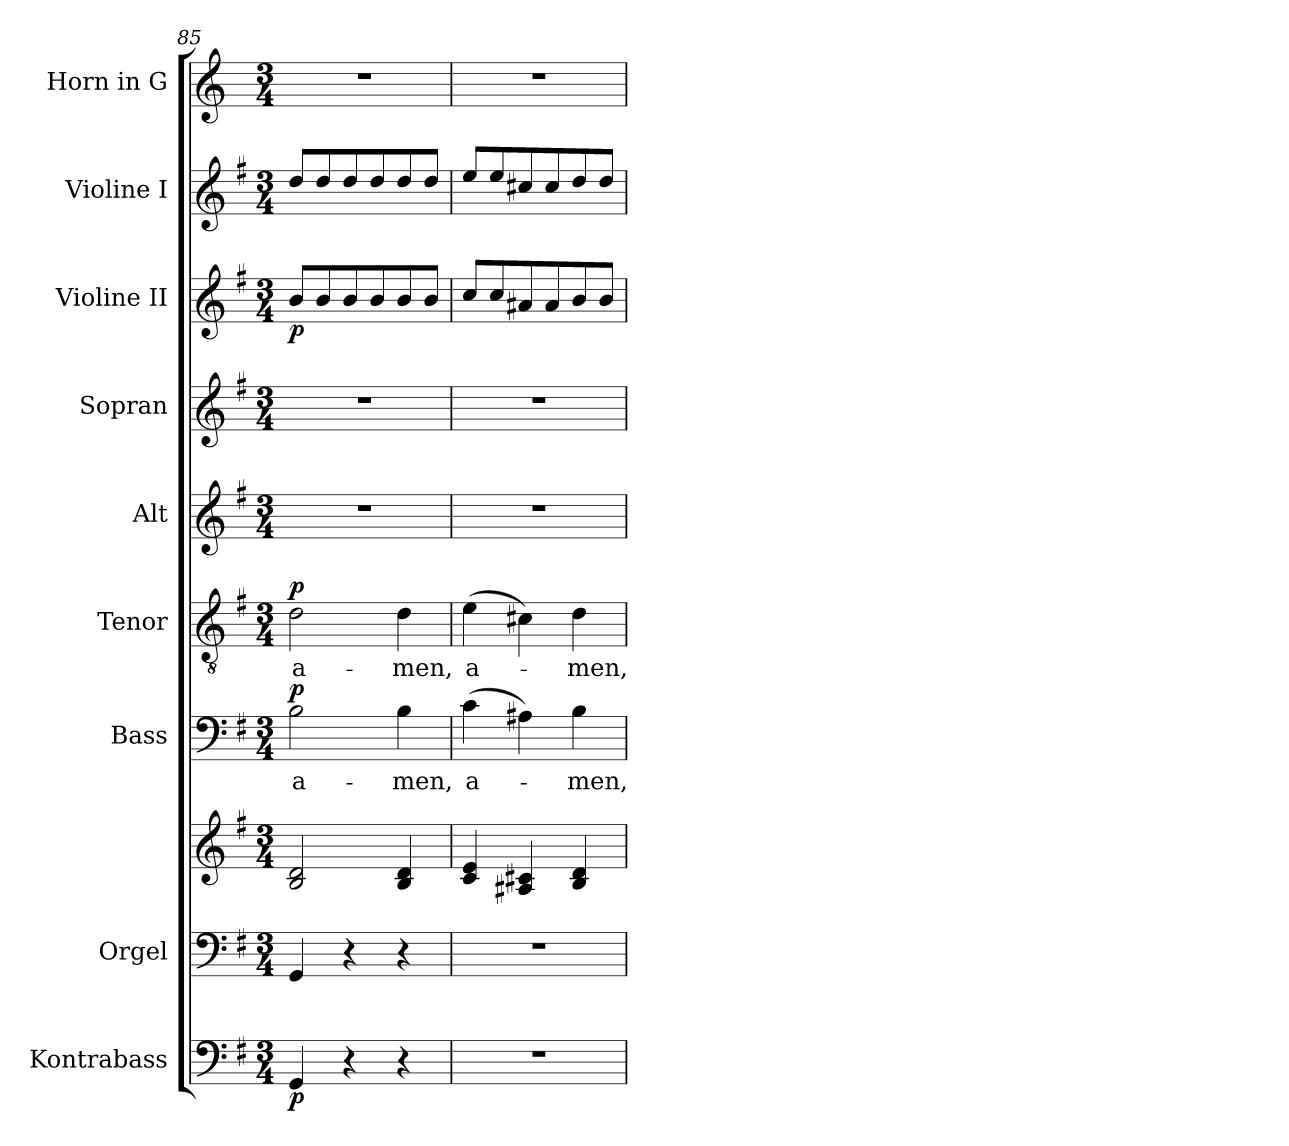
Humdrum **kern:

**kern	**dynam	**kern	**kern	**kern	**text	**dynam	**kern	**text	**dynam	**kern	**kern	**kern	**dynam	**kern	**kern
*part9	*part9	*part8	*part8	*part7	*part7	*part7	*part6	*part6	*part6	*part5	*part4	*part3	*part3	*part2	*part1
*staff10	*staff10	*staff9	*staff8	*staff7	*staff7	*staff7	*staff6	*staff6	*staff6	*staff5	*staff4	*staff3	*staff3	*staff2	*staff1
*I"Kontrabass	*	*I"Orgel	*	*I"Bass	*	*	*I"Tenor	*	*	*I"Alt	*I"Sopran	*I"Violine II	*	*I"Violine I	*I"Horn in G
*I'Kb.	*	*I'Org.	*	*I'B	*	*	*I'T	*	*	*I'A	*I'S	*I'Vl. II	*	*I'Vl. I	*I'Hrn.
*clefF4	*	*clefF4	*clefG2	*clefF4	*	*	*clefGv2	*	*	*clefG2	*clefG2	*clefG2	*	*clefG2	*clefG2
*ITrd7c12	*	*	*	*	*	*	*	*	*	*	*	*ITrd7c12	*	*ITrd7c12	*ITrd3c5
*k[f#]	*	*k[f#]	*k[f#]	*k[f#]	*	*	*k[f#]	*	*	*k[f#]	*k[f#]	*k[f#]	*	*k[f#]	*k[f#]
*G:	*	*G:	*G:	*G:	*	*	*G:	*	*	*G:	*G:	*G:	*	*G:	*G:
*M3/4	*	*M3/4	*M3/4	*M3/4	*	*	*M3/4	*	*	*M3/4	*M3/4	*M3/4	*	*M3/4	*M3/4
=85	=85	=85	=85	=85	=85	=85	=85	=85	=85	=85	=85	=85	=85	=85	=85
!	!LO:DY:b	!	!	!	!LO:LY:b	!LO:DY:a	!	!LO:LY:b	!LO:DY:a	!	!	!	!LO:DY:b	!	!
4GGG/	p	4GG/	2B/ 2d/	2B\	a-	p	2d\	a-	p	2.r	2.r	8B/L	p	8d/L	2.r
.	.	.	.	.	.	.	.	.	.	.	.	8B/	.	8d/	.
4r	.	4r	.	.	.	.	.	.	.	.	.	8B/	.	8d/	.
.	.	.	.	.	.	.	.	.	.	.	.	8B/	.	8d/	.
!	!	!	!	!	!LO:LY:b	!	!	!LO:LY:b	!	!	!	!	!	!	!
4r	.	4r	4B/ 4d/	4B\	-men,	.	4d\	-men,	.	.	.	8B/	.	8d/	.
.	.	.	.	.	.	.	.	.	.	.	.	8B/J	.	8d/J	.
=86	=86	=86	=86	=86	=86	=86	=86	=86	=86	=86	=86	=86	=86	=86	=86
!	!	!	!	!	!LO:LY:b	!	!	!LO:LY:b	!	!	!	!	!	!	!
2.r	.	2.r	4c/ 4e/	(>4c\	a-	.	(>4e\	a-	.	2.r	2.r	8c/L	.	8e/L	2.r
.	.	.	.	.	.	.	.	.	.	.	.	8c/	.	8e/	.
.	.	.	4A#X/ 4c#X/	4A#X\)	.	.	4c#X\)	.	.	.	.	8A#X/	.	8c#X/	.
.	.	.	.	.	.	.	.	.	.	.	.	8A#/	.	8c#/	.
!	!	!	!	!	!LO:LY:b	!	!	!LO:LY:b	!	!	!	!	!	!	!
.	.	.	4B/ 4d/	4B\	-men,	.	4d\	-men,	.	.	.	8B/	.	8d/	.
.	.	.	.	.	.	.	.	.	.	.	.	8B/J	.	8d/J	.
=	=	=	=	=	=	=	=	=	=	=	=	=	=	=	=
*-	*-	*-	*-	*-	*-	*-	*-	*-	*-	*-	*-	*-	*-	*-	*-
